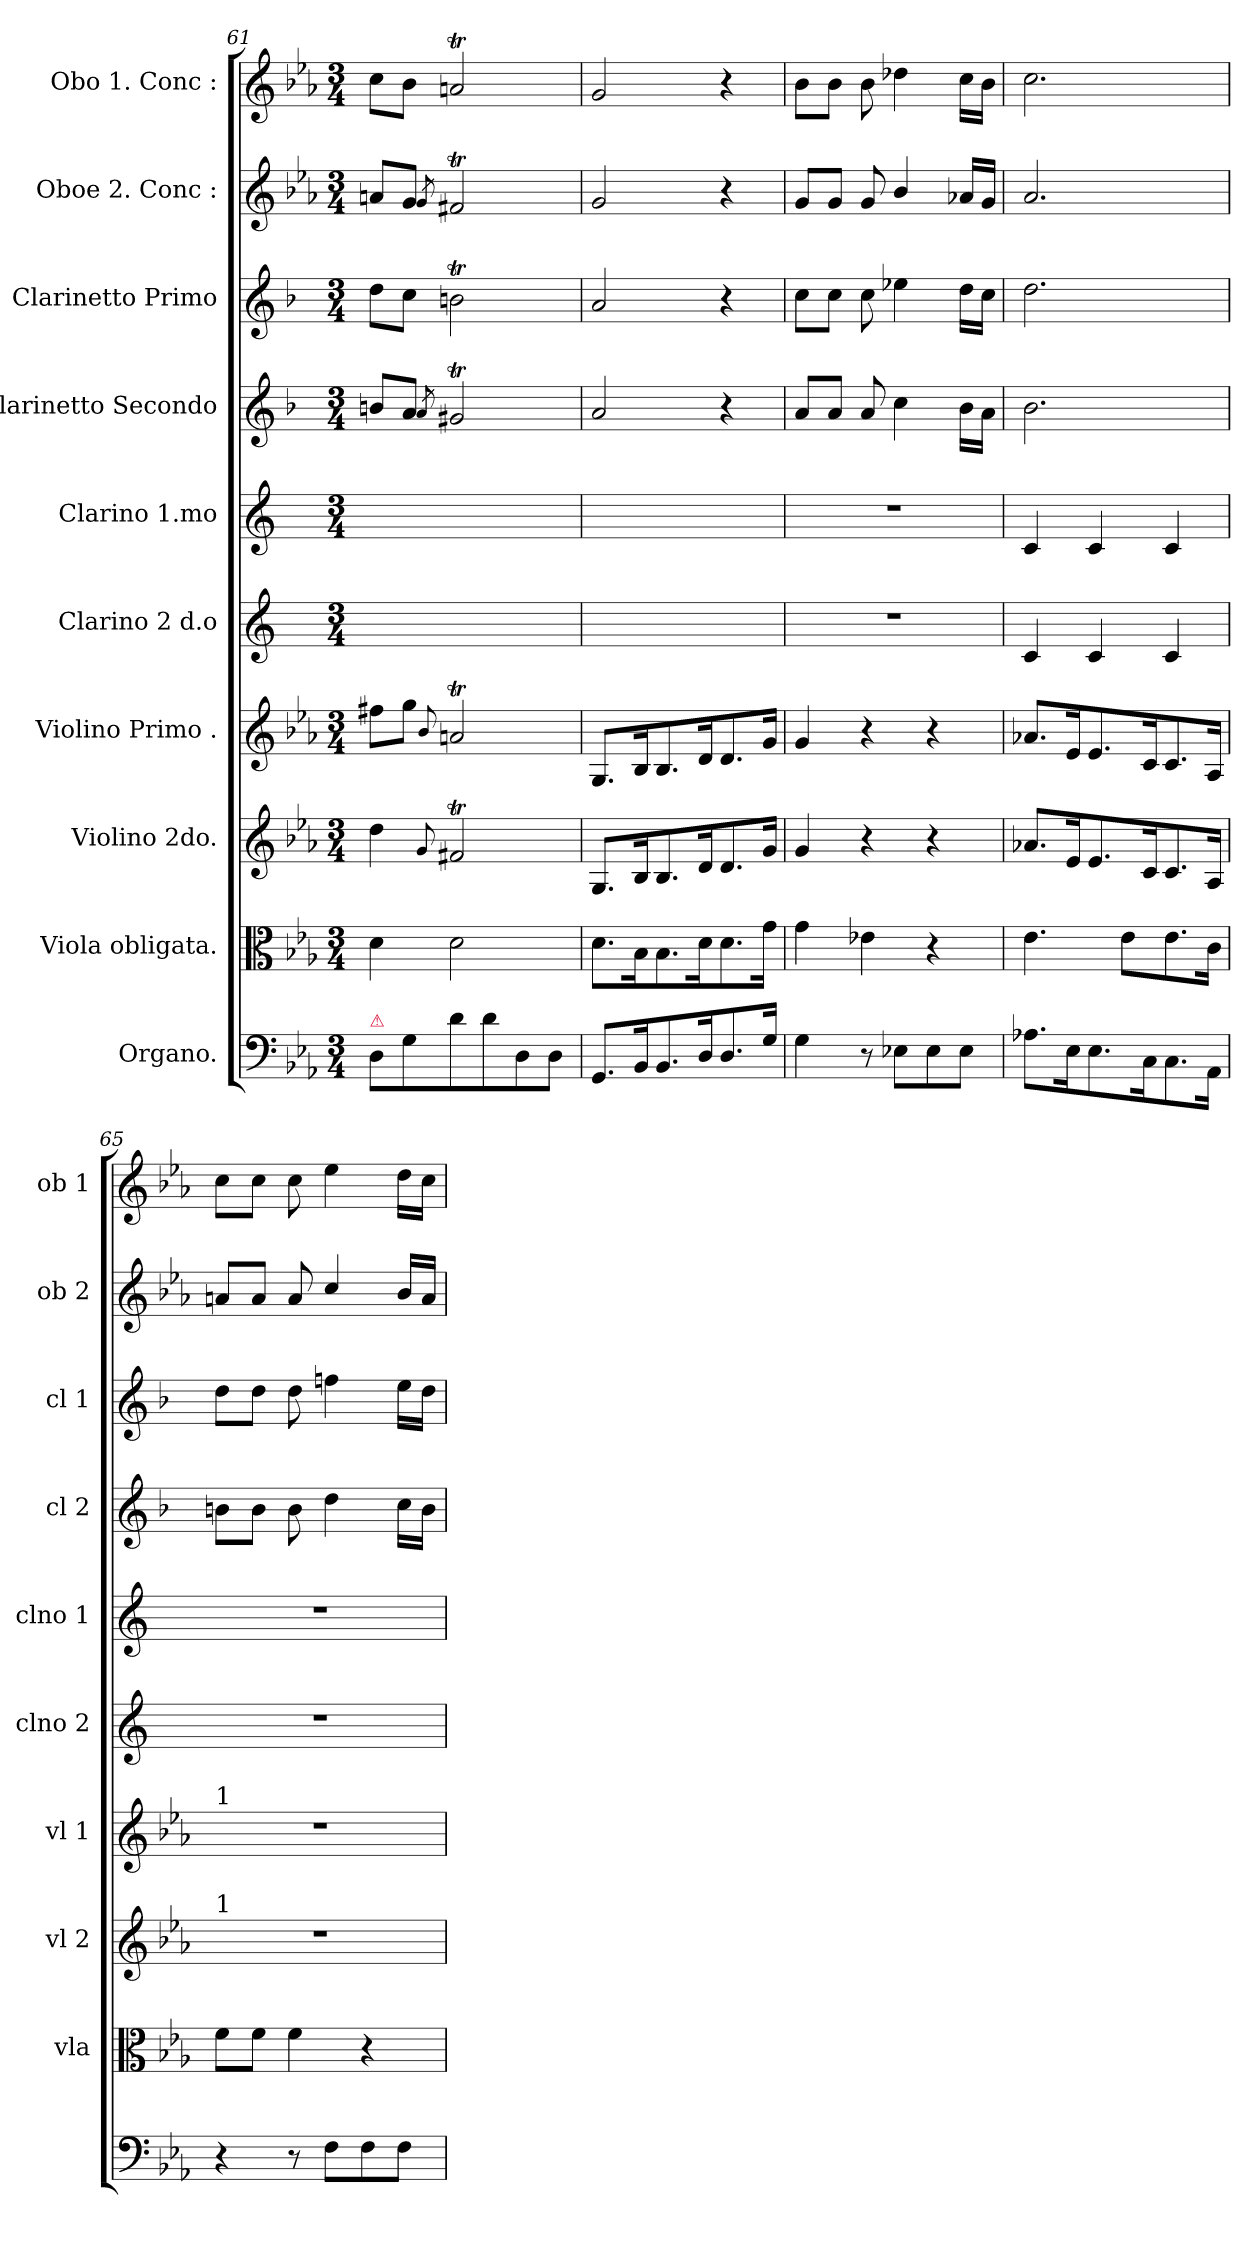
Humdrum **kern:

**kern	**dynam	**kern	**dynam	**kern	**dynam	**kern	**dynam	**kern	**kern	**kern	**kern	**kern	**kern
*part10	*part10	*part9	*part9	*part8	*part8	*part7	*part7	*part6	*part5	*part4	*part3	*part2	*part1
*staff10	*staff10	*staff9	*staff9	*staff8	*staff8	*staff7	*staff7	*staff6	*staff5	*staff4	*staff3	*staff2	*staff1
*I"Organo.	*	*I"Viola obligata.	*	*I"Violino 2do.	*	*I"Violino Primo .	*	*I"Clarino 2 d.o	*I"Clarino 1.mo	*I"Clarinetto Secondo	*I"Clarinetto Primo	*I"Oboe 2. Conc :	*I"Obo 1. Conc :
*	*	*I'vla	*	*I'vl 2	*	*I'vl 1	*	*I'clno 2	*I'clno 1	*I'cl 2	*I'cl 1	*I'ob 2	*I'ob 1
*clefF4	*	*clefC3	*	*clefG2	*	*clefG2	*	*clefG2	*clefG2	*clefG2	*clefG2	*clefG2	*clefG2
*	*	*	*	*	*	*	*	*ITrd-2c-3	*ITrd-2c-3	*ITrd1c2	*ITrd1c2	*	*
*k[b-e-a-]	*	*k[b-e-a-]	*	*k[b-e-a-]	*	*k[b-e-a-]	*	*k[b-e-a-]	*k[b-e-a-]	*k[b-e-a-]	*k[b-e-a-]	*k[b-e-a-]	*k[b-e-a-]
*E-:	*	*E-:	*	*E-:	*	*E-:	*	*E-:	*E-:	*E-:	*E-:	*E-:	*E-:
*M3/4	*	*M3/4	*	*M3/4	*	*M3/4	*	*M3/4	*M3/4	*M3/4	*M3/4	*M3/4	*M3/4
=61	=61	=61	=61	=61	=61	=61	=61	=61	=61	=61	=61	=61	=61
!LO:TX:a:color=crimson:t=⚠	!	!	!	!	!	!	!	!	!	!	!	!	!
8D\L	.	4d\	.	4dd\	.	8ff#X\L	.	2.ryy	2.ryy	8an/L	8cc\L	8an/L	8cc\L
8G\	.	.	.	.	.	8gg\J	.	.	.	8g/J	8b-\J	8g/J	8b-\J
.	.	.	.	8qqg/	.	8qqb-/	.	.	.	8qg/	.	8qg/	.
8d\	.	2d\	.	2f#Xt/	.	2ant/	.	.	.	2f#Xt/	2ant\	2f#Xt/	2ant/
8d\	.	.	.	.	.	.	.	.	.	.	.	.	.
8D/	.	.	.	.	.	.	.	.	.	.	.	.	.
8D/J	.	.	.	.	.	.	.	.	.	.	.	.	.
=62	=62	=62	=62	=62	=62	=62	=62	=62	=62	=62	=62	=62	=62
!	!LO:DY:b	!	!LO:DY:b:rj	!	!LO:DY:b:rj	!	!LO:DY:rj	!	!	!	!	!	!
8.GG/L	for	8.d\L	for	8.G/L	for	8.G/L	for	2.ryy	2.ryy	2g/	2g/	2g/	2g/
16BB-/K	.	16B-\K	.	16B-/K	.	16B-/K	.	.	.	.	.	.	.
8.BB-/	.	8.B-\	.	8.B-/	.	8.B-/	.	.	.	.	.	.	.
16D/K	.	16d\K	.	16d/K	.	16d/K	.	.	.	.	.	.	.
8.D/	.	8.d\	.	8.d/	.	8.d/	.	.	.	4r	4r	4r	4r
16G/Jk	.	16g\Jk	.	16g/Jk	.	16g/Jk	.	.	.	.	.	.	.
=63	=63	=63	=63	=63	=63	=63	=63	=63	=63	=63	=63	=63	=63
4G\	.	4g\	.	4g/	.	4g/	.	2.r	2.r	8g/L	8b-\L	8g/L	8b-\L
.	.	.	.	.	.	.	.	.	.	8g/J	8b-\J	8g/J	8b-\J
8r	.	4e-X\	.	4r	.	4r	.	.	.	8g/	8b-\	8g/	8b-\
!	!LO:DY:b:rj	!	!	!	!	!	!	!	!	!	!	!	!
8E-X\L	po	.	.	.	.	.	.	.	.	4b-\	4dd-X\	4b-/	4dd-X\
8E-\	.	4r	.	4r	.	4r	.	.	.	.	.	.	.
8E-\J	.	.	.	.	.	.	.	.	.	16a-\LL	16cc\LL	16a-X/LL	16cc\LL
.	.	.	.	.	.	.	.	.	.	16g\JJ	16b-\JJ	16g/JJ	16b-\JJ
=64	=64	=64	=64	=64	=64	=64	=64	=64	=64	=64	=64	=64	=64
!	!LO:DY:b	!	!	!	!LO:DY:b:rj	!	!LO:DY:rj	!	!	!	!	!	!
8.A-X\L	for	4.e-\	.	8.a-X/L	for	8.a-X/L	for	4e-/	4e-/	2.a-\	2.cc\	2.a-/	2.cc\
16E-\K	.	.	.	16e-/K	.	16e-/K	.	.	.	.	.	.	.
8.E-\	.	.	.	8.e-/	.	8.e-/	.	4e-/	4e-/	.	.	.	.
.	.	8e-\L	.	.	.	.	.	.	.	.	.	.	.
16C\K	.	.	.	16c/K	.	16c/K	.	.	.	.	.	.	.
8.C\	.	8.e-\	.	8.c/	.	8.c/	.	4e-/	4e-/	.	.	.	.
16AA-\Jk	.	16c\Jk	.	16A-/Jk	.	16A-/Jk	.	.	.	.	.	.	.
=65	=65	=65	=65	=65	=65	=65	=65	=65	=65	=65	=65	=65	=65
!	!	!	!	!	!	!LO:TX:a:t=1	!	!	!	!	!	!	!
!	!	!	!	!LO:TX:a:t=1	!	!	!	!	!	!	!	!	!
4r	.	8f\L	.	2.r	.	2.r	.	2.r	2.r	8an\L	8cc\L	8an/L	8cc\L
.	.	8f\J	.	.	.	.	.	.	.	8a\J	8cc\J	8a/J	8cc\J
8r	.	4f\	.	.	.	.	.	.	.	8a\	8cc\	8a/	8cc\
!	!LO:DY:b	!	!	!	!	!	!	!	!	!	!	!	!
8F\L	po	.	.	.	.	.	.	.	.	4cc\	4ee-X\	4cc/	4ee-\
8F\	.	4r	.	.	.	.	.	.	.	.	.	.	.
8F\J	.	.	.	.	.	.	.	.	.	16b-\LL	16dd\LL	16b-/LL	16dd\LL
.	.	.	.	.	.	.	.	.	.	16a\JJ	16cc\JJ	16a/JJ	16cc\JJ
=	=	=	=	=	=	=	=	=	=	=	=	=	=
*-	*-	*-	*-	*-	*-	*-	*-	*-	*-	*-	*-	*-	*-
